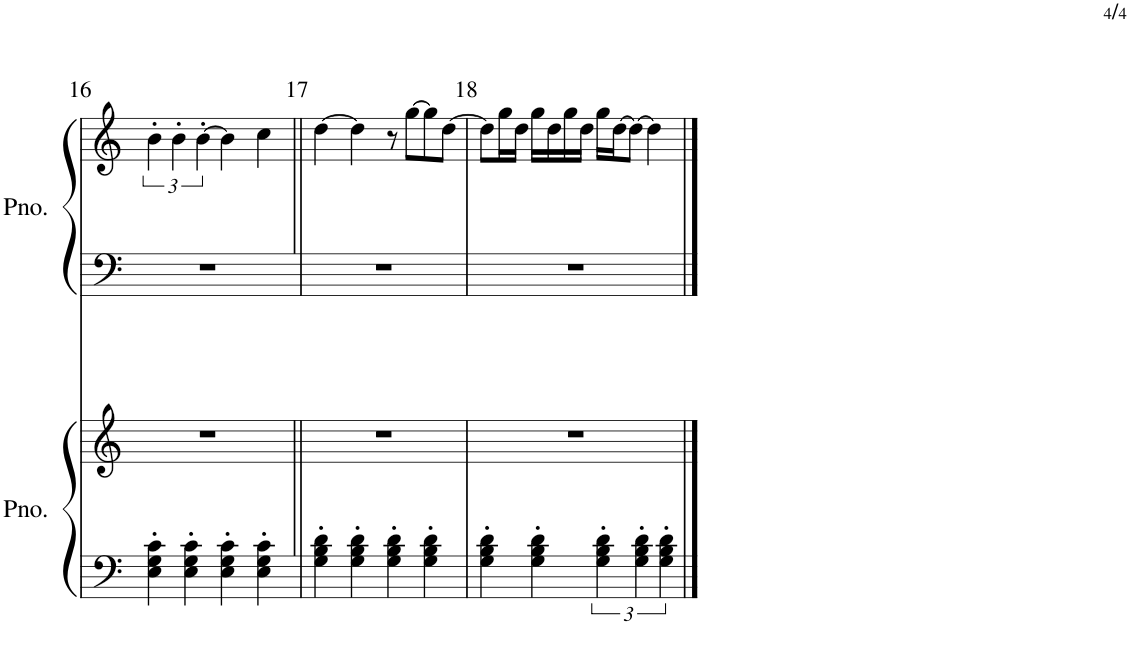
**kern	**kern	**kern	**kern
*part2	*part2	*part1	*part1
*staff4	*staff3	*staff2	*staff1
*I"ピアノ	*	*I"ピアノ	*
!!LO:PB:g=z
*clefF4	*clefG2	*clefF4	*clefG2
*k[]	*k[]	*k[]	*k[]
*M4/4	*M4/4	*M4/4	*M4/4
=16	=16	=16	=16
4E\' 4G\' 4c\'	1r	1r	6b'\
.	.	.	6b'\
4E\' 4G\' 4c\'	.	.	.
.	.	.	[6b'\
4E\' 4G\' 4c\'	.	.	4b\]
4E\' 4G\' 4c\'	.	.	4cc\
=17||	=17||	=17||	=17||
4G\' 4B\' 4d\'	1r	1r	[4dd\
4G\' 4B\' 4d\'	.	.	4dd\]
4G\' 4B\' 4d\'	.	.	8r
.	.	.	[8gg\L
4G\' 4B\' 4d\'	.	.	8gg\]
.	.	.	[8dd\J
=18	=18	=18	=18
4G\' 4B\' 4d\'	1r	1r	8dd\L]
.	.	.	16gg\L
.	.	.	16dd\JJ
4G\' 4B\' 4d\'	.	.	16gg\LL
.	.	.	16dd\
.	.	.	16gg\
.	.	.	16dd\JJ
6G\' 6B\' 6d\'	.	.	16gg\LL
.	.	.	[16dd\J
.	.	.	8dd\J_
6G\' 6B\' 6d\'	.	.	.
.	.	.	4dd\]
6G\' 6B\' 6d\'	.	.	.
==	==	==	==
*-	*-	*-	*-
